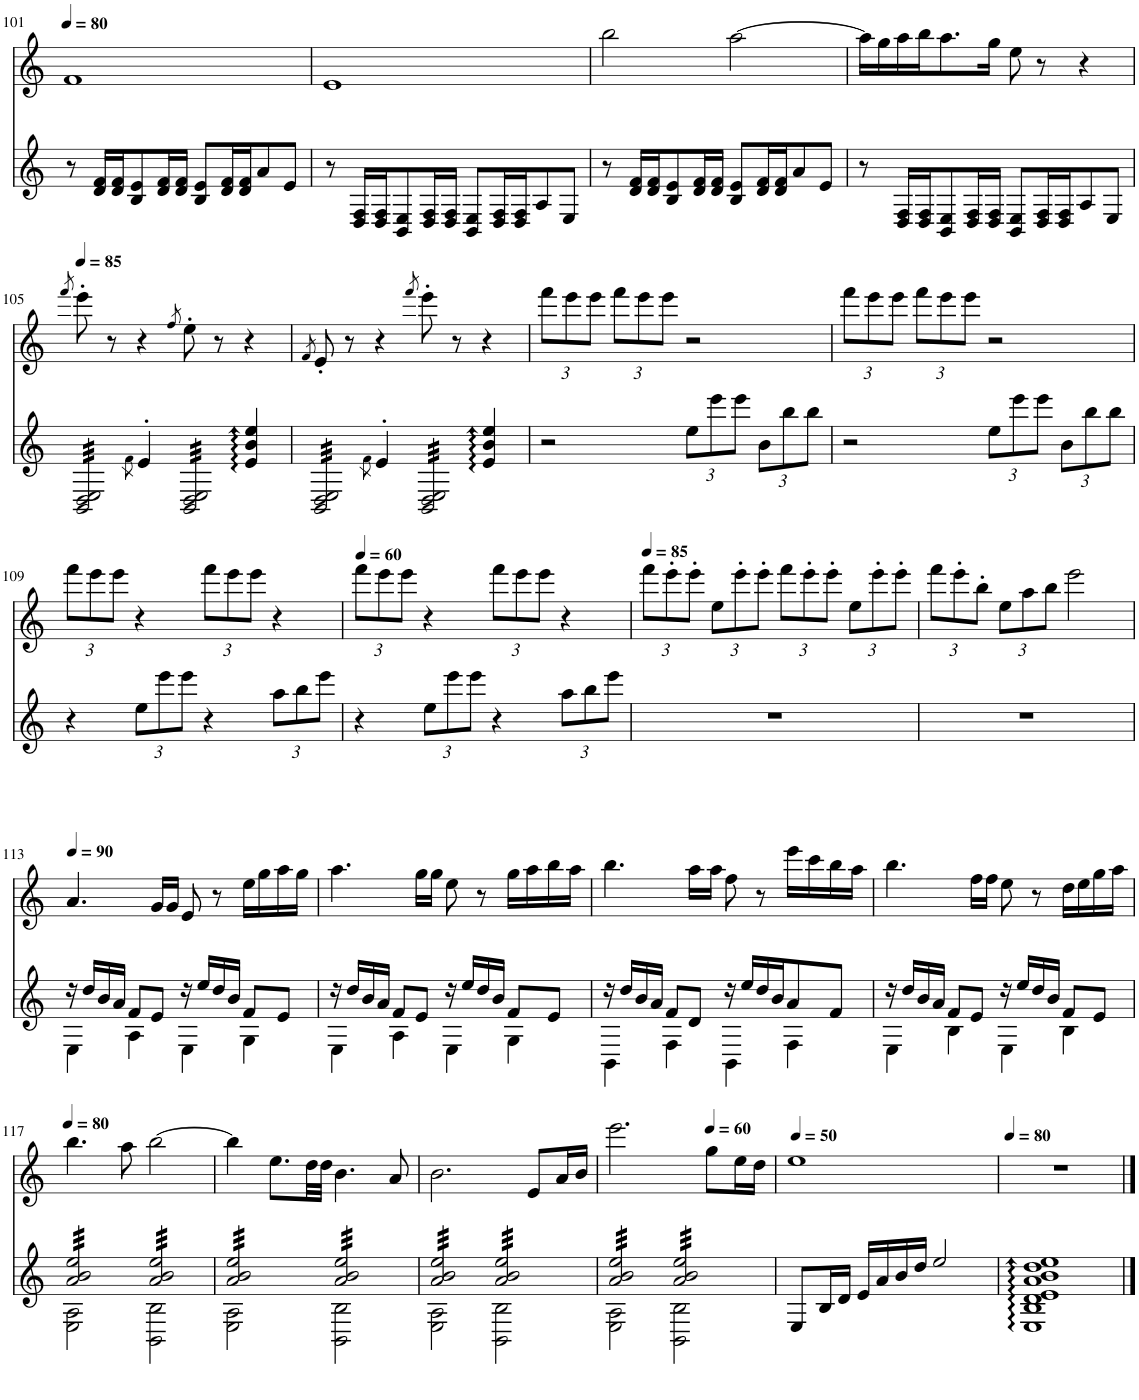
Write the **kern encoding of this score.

**kern	**kern
*part2	*part1
*staff2	*staff1
*I"琴	*I"尺八
!!LO:PB:g=z
*clefG2	*clefG2
*k[]	*k[]
*M4/4	*M4/4
*met(c)	*met(c)
*MM80	*MM80
=101	=101
8r	1f
16d/ 16f/LL	.
16d/ 16f/J	.
8B/ 8e/	.
16d/ 16f/L	.
16d/ 16f/JJ	.
8B/ 8e/L	.
16d/ 16f/L	.
16d/ 16f/J	.
8a/	.
8e/J	.
=102	=102
8r	1e
16D/ 16F/LL	.
16D/ 16F/J	.
8BB/ 8E/	.
16D/ 16F/L	.
16D/ 16F/JJ	.
8BB/ 8E/L	.
16D/ 16F/L	.
16D/ 16F/J	.
8A/	.
8E/J	.
=103	=103
8r	2bb\
16d/ 16f/LL	.
16d/ 16f/J	.
8B/ 8e/	.
16d/ 16f/L	.
16d/ 16f/JJ	.
8B/ 8e/L	[2aa\
16d/ 16f/L	.
16d/ 16f/J	.
8a/	.
8e/J	.
=104	=104
8r	16aa\LL]
.	16gg\
16D/ 16F/LL	16aa\
16D/ 16F/J	16bb\J
8BB/ 8E/	8.aa\
16D/ 16F/L	.
16D/ 16F/JJ	16gg\Jk
8BB/ 8E/L	8ee\
16D/ 16F/L	8r
16D/ 16F/J	.
8A/	4r
8E/J	.
!!LO:LB:g=z
=105	=105
*	*MM85
.	8qfff/
*^	*
*tremolo	*	*
32BB/ 32D/ 32E/LLL	4ryy	8eee'\
32BB/ 32D/ 32E/	.	.
32BB/ 32D/ 32E/	.	.
32BB/ 32D/ 32E/	.	.
32BB/ 32D/ 32E/	.	8r
32BB/ 32D/ 32E/	.	.
32BB/ 32D/ 32E/	.	.
32BB/ 32D/ 32E/	.	.
.	8qf\	.
32BB/ 32D/ 32E/	4e'/	4r
32BB/ 32D/ 32E/	.	.
32BB/ 32D/ 32E/	.	.
32BB/ 32D/ 32E/	.	.
32BB/ 32D/ 32E/	.	.
32BB/ 32D/ 32E/	.	.
32BB/ 32D/ 32E/	.	.
32BB/ 32D/ 32E/JJJ	.	.
.	.	8qff/
32BB/ 32D/ 32E/LLL	4ryy	8ee'\
32BB/ 32D/ 32E/	.	.
32BB/ 32D/ 32E/	.	.
32BB/ 32D/ 32E/	.	.
32BB/ 32D/ 32E/	.	8r
32BB/ 32D/ 32E/	.	.
32BB/ 32D/ 32E/	.	.
32BB/ 32D/ 32E/	.	.
32BB/ 32D/ 32E/	4e/ 4b/ 4ee/	4r
32BB/ 32D/ 32E/	.	.
32BB/ 32D/ 32E/	.	.
32BB/ 32D/ 32E/	.	.
32BB/ 32D/ 32E/	.	.
32BB/ 32D/ 32E/	.	.
32BB/ 32D/ 32E/	.	.
32BB/ 32D/ 32E/JJJ	.	.
=106	=106	=106
.	.	8qf/
32BB/ 32D/ 32E/LLL	4ryy	8e'/
32BB/ 32D/ 32E/	.	.
32BB/ 32D/ 32E/	.	.
32BB/ 32D/ 32E/	.	.
32BB/ 32D/ 32E/	.	8r
32BB/ 32D/ 32E/	.	.
32BB/ 32D/ 32E/	.	.
32BB/ 32D/ 32E/	.	.
.	8qf\	.
32BB/ 32D/ 32E/	4e'/	4r
32BB/ 32D/ 32E/	.	.
32BB/ 32D/ 32E/	.	.
32BB/ 32D/ 32E/	.	.
32BB/ 32D/ 32E/	.	.
32BB/ 32D/ 32E/	.	.
32BB/ 32D/ 32E/	.	.
32BB/ 32D/ 32E/JJJ	.	.
.	.	8qfff/
32BB/ 32D/ 32E/LLL	4ryy	8eee'\
32BB/ 32D/ 32E/	.	.
32BB/ 32D/ 32E/	.	.
32BB/ 32D/ 32E/	.	.
32BB/ 32D/ 32E/	.	8r
32BB/ 32D/ 32E/	.	.
32BB/ 32D/ 32E/	.	.
32BB/ 32D/ 32E/	.	.
32BB/ 32D/ 32E/	4e/ 4b/ 4ee/	4r
32BB/ 32D/ 32E/	.	.
32BB/ 32D/ 32E/	.	.
32BB/ 32D/ 32E/	.	.
32BB/ 32D/ 32E/	.	.
32BB/ 32D/ 32E/	.	.
32BB/ 32D/ 32E/	.	.
32BB/ 32D/ 32E/JJJ	.	.
*Xtremolo	*	*
*v	*v	*
=107	=107
*	*Xbrackettup
2r	12fff\L
.	12eee\
.	12eee\J
.	12fff\L
.	12eee\
.	12eee\J
*Xbrackettup	*
12ee\L	2r
12eee\	.
12eee\J	.
12b\L	.
12bb\	.
12bb\J	.
=108	=108
2r	12fff\L
.	12eee\
.	12eee\J
.	12fff\L
.	12eee\
.	12eee\J
12ee\L	2r
12eee\	.
12eee\J	.
12b\L	.
12bb\	.
12bb\J	.
!!LO:LB:g=z
=109	=109
4r	12fff\L
.	12eee\
.	12eee\J
12ee\L	4r
12eee\	.
12eee\J	.
4r	12fff\L
.	12eee\
.	12eee\J
12aa\L	4r
12bb\	.
12eee\J	.
=110	=110
*	*MM60
4r	12fff\L
.	12eee\
.	12eee\J
12ee\L	4r
12eee\	.
12eee\J	.
4r	12fff\L
.	12eee\
.	12eee\J
12aa\L	4r
12bb\	.
12eee\J	.
=111	=111
*	*MM85
1r	12fff\L
.	12eee'\
.	12eee'\J
.	12ee\L
.	12eee'\
.	12eee'\J
.	12fff\L
.	12eee'\
.	12eee'\J
.	12ee\L
.	12eee'\
.	12eee'\J
=112	=112
1r	12fff\L
.	12eee'\
.	12bb'\J
.	12ee\L
.	12aa\
.	12bb\J
.	2eee\
!!LO:LB:g=z
=113	=113
*	*MM90
*^	*
16r	4E\	4.a/
16dd/LL	.	.
16b/	.	.
16a/JJ	.	.
8f/L	4A\	.
8e/J	.	16g/LL
.	.	16g/JJ
16r	4E\	8e/
16ee/LL	.	.
16dd/	.	8r
16b/JJ	.	.
8f/L	4G\	16ee\LL
.	.	16gg\
8e/J	.	16aa\
.	.	16gg\JJ
=114	=114	=114
16r	4E\	4.aa\
16dd/LL	.	.
16b/	.	.
16a/JJ	.	.
8f/L	4A\	.
8e/J	.	16gg\LL
.	.	16gg\JJ
16r	4E\	8ee\
16ee/LL	.	.
16dd/	.	8r
16b/JJ	.	.
8f/L	4G\	16gg\LL
.	.	16aa\
8e/J	.	16bb\
.	.	16aa\JJ
=115	=115	=115
16r	4BB\	4.bb\
16dd/LL	.	.
16b/	.	.
16a/JJ	.	.
8f/L	4F\	.
8d/J	.	16aa\LL
.	.	16aa\JJ
16r	4BB\	8ff\
16ee/LL	.	.
16dd/	.	8r
16b/J	.	.
8a/	4F\	16eee\LL
.	.	16ccc\
8f/J	.	16bb\
.	.	16aa\JJ
=116	=116	=116
16r	4E\	4.bb\
16dd/LL	.	.
16b/	.	.
16a/JJ	.	.
8f/L	4B\	.
8e/J	.	16ff\LL
.	.	16ff\JJ
16r	4E\	8ee\
16ee/LL	.	.
16dd/	.	8r
16b/JJ	.	.
8f/L	4B\	16dd\LL
.	.	16ee\
8e/J	.	16gg\
.	.	16aa\JJ
!!LO:LB:g=z
=117	=117	=117
*	*	*MM80
*tremolo	*	*
32a/ 32b/ 32ee/LLL	2E\ 2A\	4.bb\
32a/ 32b/ 32ee/	.	.
32a/ 32b/ 32ee/	.	.
32a/ 32b/ 32ee/	.	.
32a/ 32b/ 32ee/	.	.
32a/ 32b/ 32ee/	.	.
32a/ 32b/ 32ee/	.	.
32a/ 32b/ 32ee/	.	.
32a/ 32b/ 32ee/	.	.
32a/ 32b/ 32ee/	.	.
32a/ 32b/ 32ee/	.	.
32a/ 32b/ 32ee/	.	.
32a/ 32b/ 32ee/	.	8aa\
32a/ 32b/ 32ee/	.	.
32a/ 32b/ 32ee/	.	.
32a/ 32b/ 32ee/JJJ	.	.
32a/ 32b/ 32ee/LLL	2BB\ 2B\	[2bb\
32a/ 32b/ 32ee/	.	.
32a/ 32b/ 32ee/	.	.
32a/ 32b/ 32ee/	.	.
32a/ 32b/ 32ee/	.	.
32a/ 32b/ 32ee/	.	.
32a/ 32b/ 32ee/	.	.
32a/ 32b/ 32ee/	.	.
32a/ 32b/ 32ee/	.	.
32a/ 32b/ 32ee/	.	.
32a/ 32b/ 32ee/	.	.
32a/ 32b/ 32ee/	.	.
32a/ 32b/ 32ee/	.	.
32a/ 32b/ 32ee/	.	.
32a/ 32b/ 32ee/	.	.
32a/ 32b/ 32ee/JJJ	.	.
=118	=118	=118
32a/ 32b/ 32ee/LLL	2E\ 2A\	4bb\]
32a/ 32b/ 32ee/	.	.
32a/ 32b/ 32ee/	.	.
32a/ 32b/ 32ee/	.	.
32a/ 32b/ 32ee/	.	.
32a/ 32b/ 32ee/	.	.
32a/ 32b/ 32ee/	.	.
32a/ 32b/ 32ee/	.	.
32a/ 32b/ 32ee/	.	8.ee\L
32a/ 32b/ 32ee/	.	.
32a/ 32b/ 32ee/	.	.
32a/ 32b/ 32ee/	.	.
32a/ 32b/ 32ee/	.	.
32a/ 32b/ 32ee/	.	.
32a/ 32b/ 32ee/	.	32dd\LL
32a/ 32b/ 32ee/JJJ	.	32dd\JJJ
32a/ 32b/ 32ee/LLL	2BB\ 2B\	4.b\
32a/ 32b/ 32ee/	.	.
32a/ 32b/ 32ee/	.	.
32a/ 32b/ 32ee/	.	.
32a/ 32b/ 32ee/	.	.
32a/ 32b/ 32ee/	.	.
32a/ 32b/ 32ee/	.	.
32a/ 32b/ 32ee/	.	.
32a/ 32b/ 32ee/	.	.
32a/ 32b/ 32ee/	.	.
32a/ 32b/ 32ee/	.	.
32a/ 32b/ 32ee/	.	.
32a/ 32b/ 32ee/	.	8a/
32a/ 32b/ 32ee/	.	.
32a/ 32b/ 32ee/	.	.
32a/ 32b/ 32ee/JJJ	.	.
=119	=119	=119
32a/ 32b/ 32ee/LLL	2E\ 2A\	2.b\
32a/ 32b/ 32ee/	.	.
32a/ 32b/ 32ee/	.	.
32a/ 32b/ 32ee/	.	.
32a/ 32b/ 32ee/	.	.
32a/ 32b/ 32ee/	.	.
32a/ 32b/ 32ee/	.	.
32a/ 32b/ 32ee/	.	.
32a/ 32b/ 32ee/	.	.
32a/ 32b/ 32ee/	.	.
32a/ 32b/ 32ee/	.	.
32a/ 32b/ 32ee/	.	.
32a/ 32b/ 32ee/	.	.
32a/ 32b/ 32ee/	.	.
32a/ 32b/ 32ee/	.	.
32a/ 32b/ 32ee/JJJ	.	.
32a/ 32b/ 32ee/LLL	2BB\ 2B\	.
32a/ 32b/ 32ee/	.	.
32a/ 32b/ 32ee/	.	.
32a/ 32b/ 32ee/	.	.
32a/ 32b/ 32ee/	.	.
32a/ 32b/ 32ee/	.	.
32a/ 32b/ 32ee/	.	.
32a/ 32b/ 32ee/	.	.
32a/ 32b/ 32ee/	.	8e/L
32a/ 32b/ 32ee/	.	.
32a/ 32b/ 32ee/	.	.
32a/ 32b/ 32ee/	.	.
32a/ 32b/ 32ee/	.	16a/L
32a/ 32b/ 32ee/	.	.
32a/ 32b/ 32ee/	.	16b/JJ
32a/ 32b/ 32ee/JJJ	.	.
=120	=120	=120
32a/ 32b/ 32ee/LLL	2E\ 2A\	2.eee\
32a/ 32b/ 32ee/	.	.
32a/ 32b/ 32ee/	.	.
32a/ 32b/ 32ee/	.	.
32a/ 32b/ 32ee/	.	.
32a/ 32b/ 32ee/	.	.
32a/ 32b/ 32ee/	.	.
32a/ 32b/ 32ee/	.	.
32a/ 32b/ 32ee/	.	.
32a/ 32b/ 32ee/	.	.
32a/ 32b/ 32ee/	.	.
32a/ 32b/ 32ee/	.	.
32a/ 32b/ 32ee/	.	.
32a/ 32b/ 32ee/	.	.
32a/ 32b/ 32ee/	.	.
32a/ 32b/ 32ee/JJJ	.	.
32a/ 32b/ 32ee/LLL	2BB\ 2B\	.
32a/ 32b/ 32ee/	.	.
32a/ 32b/ 32ee/	.	.
32a/ 32b/ 32ee/	.	.
32a/ 32b/ 32ee/	.	.
32a/ 32b/ 32ee/	.	.
32a/ 32b/ 32ee/	.	.
32a/ 32b/ 32ee/	.	.
*	*	*MM60
32a/ 32b/ 32ee/	.	8gg\L
32a/ 32b/ 32ee/	.	.
32a/ 32b/ 32ee/	.	.
32a/ 32b/ 32ee/	.	.
32a/ 32b/ 32ee/	.	16ee\L
32a/ 32b/ 32ee/	.	.
32a/ 32b/ 32ee/	.	16dd\JJ
32a/ 32b/ 32ee/JJJ	.	.
*Xtremolo	*	*
*v	*v	*
=121	=121
*	*MM50
8E/L	1ee
16B/L	.
16d/JJ	.
16e/LL	.
16a/	.
16b/	.
16dd/JJ	.
2ee/	.
=122	=122
*	*MM80
1E 1B 1d 1e 1a 1b 1dd 1ee	1r
==	==
*-	*-
